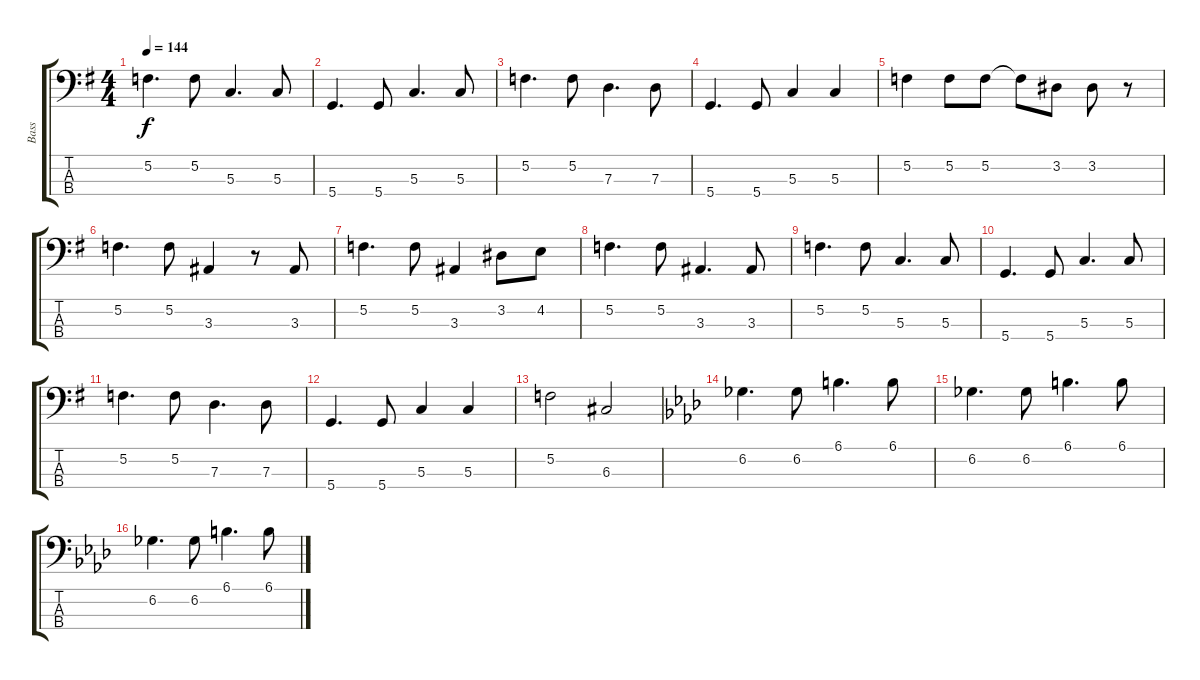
\track ("Bass" "Bass") {instrument electricbasspick}
\staff {score tabs}
\tuning (F2 C2 G1 D1) {hide}
\ts (4 4)
\tempo 144
\clef f4
\ks g
5.2.4{d dy f} 5.2.8 5.3.4{d} 5.3.8 |
5.4.4{d} 5.4.8 5.3.4{d} 5.3.8 |
5.2.4{d} 5.2.8 7.3.4{d} 7.3.8 |
5.4.4{d} 5.4.8 5.3.4 5.3.4 |
5.2.4 5.2.8 5.2.8 5.2{t}.8 3.2.8 3.2.8 r.8 |
5.2.4{d} 5.2.8 3.3.4 r.8 3.3.8 |
5.2.4{d} 5.2.8 3.3.4 3.2.8 4.2.8 |
5.2.4{d} 5.2.8 3.3.4{d} 3.3.8 |
5.2.4{d} 5.2.8 5.3.4{d} 5.3.8 |
5.4.4{d} 5.4.8 5.3.4{d} 5.3.8 |
5.2.4{d} 5.2.8 7.3.4{d} 7.3.8 |
5.4.4{d} 5.4.8 5.3.4 5.3.4 |
5.2.2 6.3.2 |
\ks ab
6.2.4{d} 6.2.8 6.1.4{d} 6.1.8 |
6.2.4{d} 6.2.8 6.1.4{d} 6.1.8 |
6.2.4{d} 6.2.8 6.1.4{d} 6.1.8
